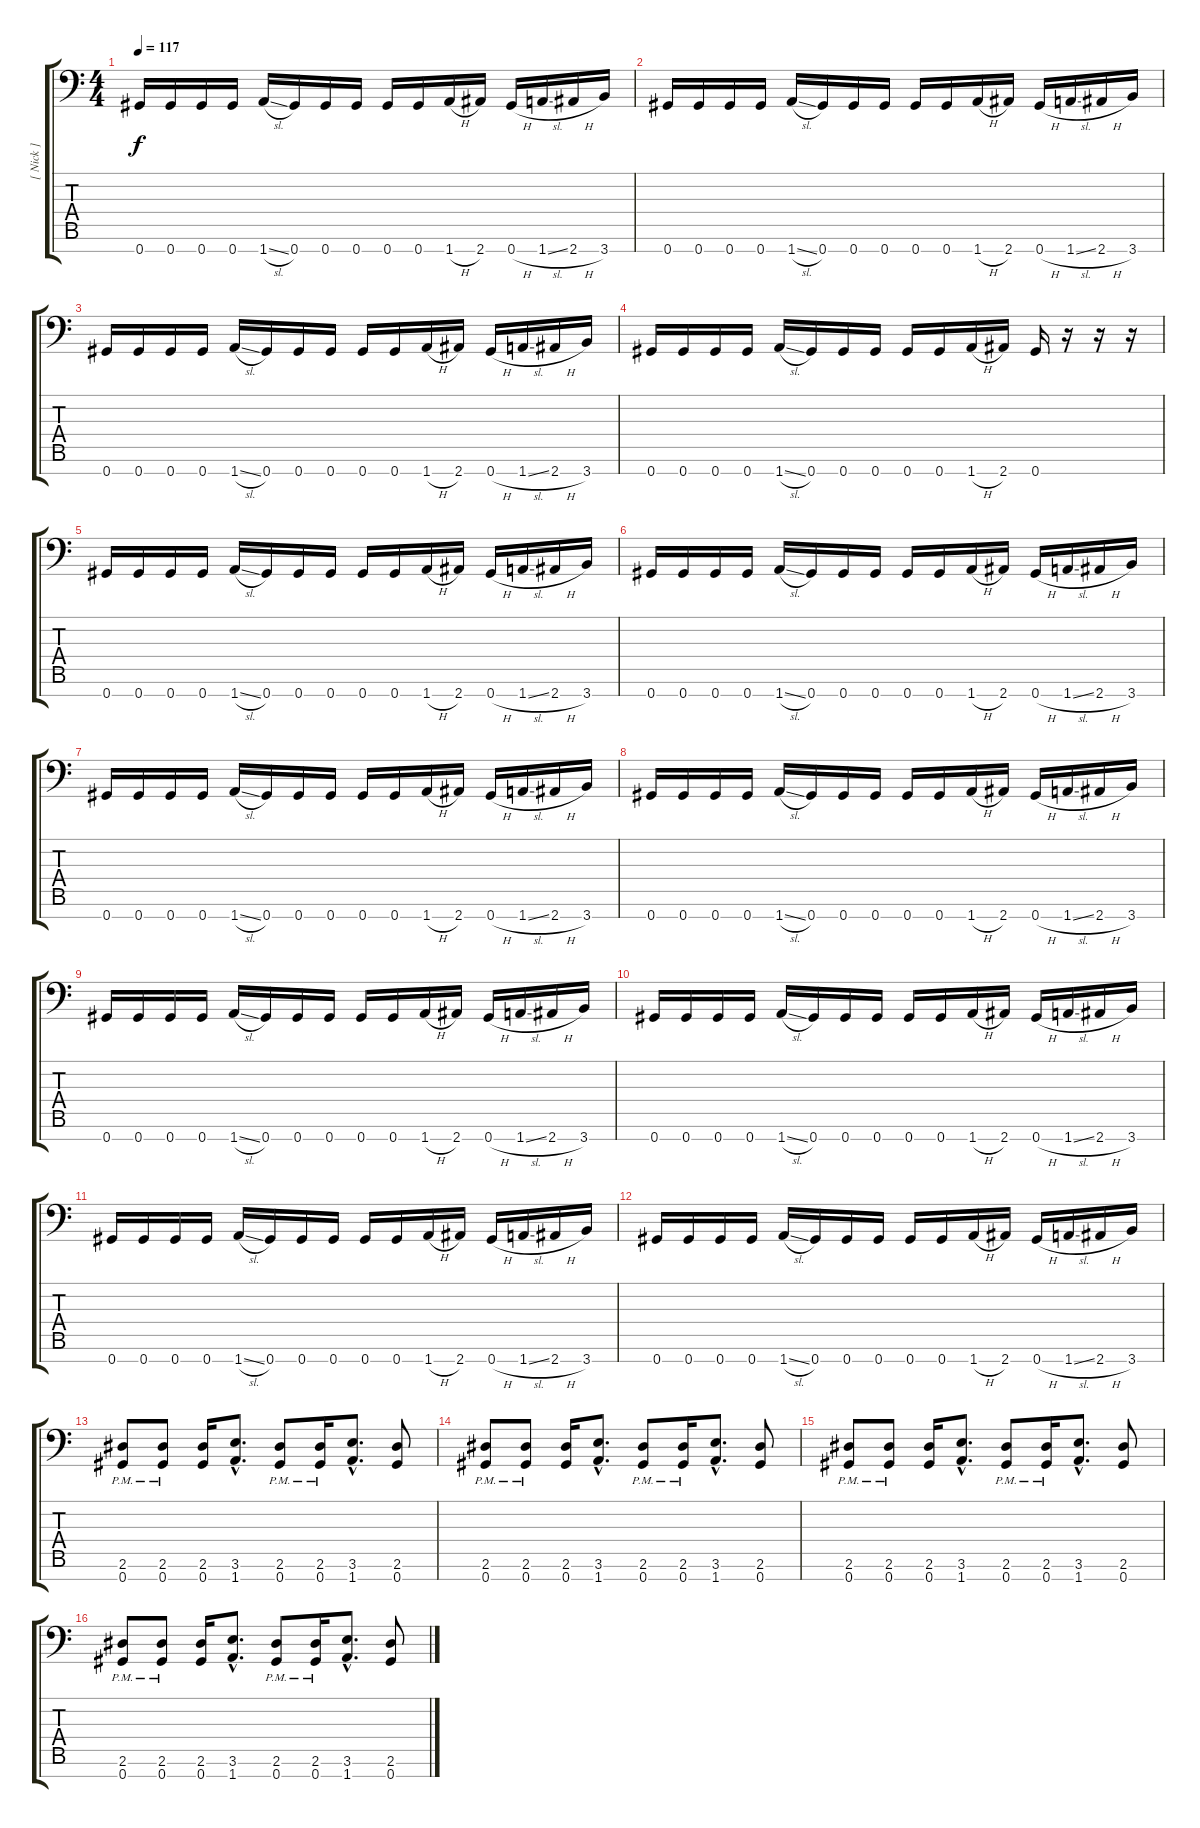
\track ("[ Nick ]" "[ Nick ]") {instrument overdrivenguitar}
\staff {score tabs}
\tuning (Db4 Ab3 E3 B2 Gb2 Db2 Ab1) {hide}
\ts (4 4)
\tempo 117
\clef f4
\ks c
0.7.16{dy f instrument overdrivenguitar} 0.7.16 0.7.16 0.7.16 1.7{sl}.16 0.7.16 0.7.16 0.7.16 0.7.16 0.7.16 1.7{h}.16 2.7.16 0.7{h}.16 1.7{sl}.16 2.7{h}.16 3.7.16 |
0.7.16 0.7.16 0.7.16 0.7.16 1.7{sl}.16 0.7.16 0.7.16 0.7.16 0.7.16 0.7.16 1.7{h}.16 2.7.16 0.7{h}.16 1.7{sl}.16 2.7{h}.16 3.7.16 |
0.7.16 0.7.16 0.7.16 0.7.16 1.7{sl}.16 0.7.16 0.7.16 0.7.16 0.7.16 0.7.16 1.7{h}.16 2.7.16 0.7{h}.16 1.7{sl}.16 2.7{h}.16 3.7.16 |
0.7.16 0.7.16 0.7.16 0.7.16 1.7{sl}.16 0.7.16 0.7.16 0.7.16 0.7.16 0.7.16 1.7{h}.16 2.7.16 0.7.16 r.16 r.16 r.16 |
0.7.16 0.7.16 0.7.16 0.7.16 1.7{sl}.16 0.7.16 0.7.16 0.7.16 0.7.16 0.7.16 1.7{h}.16 2.7.16 0.7{h}.16 1.7{sl}.16 2.7{h}.16 3.7.16 |
0.7.16 0.7.16 0.7.16 0.7.16 1.7{sl}.16 0.7.16 0.7.16 0.7.16 0.7.16 0.7.16 1.7{h}.16 2.7.16 0.7{h}.16 1.7{sl}.16 2.7{h}.16 3.7.16 |
0.7.16 0.7.16 0.7.16 0.7.16 1.7{sl}.16 0.7.16 0.7.16 0.7.16 0.7.16 0.7.16 1.7{h}.16 2.7.16 0.7{h}.16 1.7{sl}.16 2.7{h}.16 3.7.16 |
0.7.16 0.7.16 0.7.16 0.7.16 1.7{sl}.16 0.7.16 0.7.16 0.7.16 0.7.16 0.7.16 1.7{h}.16 2.7.16 0.7{h}.16 1.7{sl}.16 2.7{h}.16 3.7.16 |
0.7.16 0.7.16 0.7.16 0.7.16 1.7{sl}.16 0.7.16 0.7.16 0.7.16 0.7.16 0.7.16 1.7{h}.16 2.7.16 0.7{h}.16 1.7{sl}.16 2.7{h}.16 3.7.16 |
0.7.16 0.7.16 0.7.16 0.7.16 1.7{sl}.16 0.7.16 0.7.16 0.7.16 0.7.16 0.7.16 1.7{h}.16 2.7.16 0.7{h}.16 1.7{sl}.16 2.7{h}.16 3.7.16 |
0.7.16 0.7.16 0.7.16 0.7.16 1.7{sl}.16 0.7.16 0.7.16 0.7.16 0.7.16 0.7.16 1.7{h}.16 2.7.16 0.7{h}.16 1.7{sl}.16 2.7{h}.16 3.7.16 |
0.7.16 0.7.16 0.7.16 0.7.16 1.7{sl}.16 0.7.16 0.7.16 0.7.16 0.7.16 0.7.16 1.7{h}.16 2.7.16 0.7{h}.16 1.7{sl}.16 2.7{h}.16 3.7.16 |
(2.6{pm} 0.7{pm}).8 (2.6{pm} 0.7{pm}).8 (2.6 0.7).16 (3.6{hac} 1.7{hac}).8{d} (2.6{pm} 0.7{pm}).8 (2.6{pm} 0.7{pm}).16 (3.6{hac} 1.7{hac}).8{d} (2.6 0.7).8 |
(2.6{pm} 0.7{pm}).8 (2.6{pm} 0.7{pm}).8 (2.6 0.7).16 (3.6{hac} 1.7{hac}).8{d} (2.6{pm} 0.7{pm}).8 (2.6{pm} 0.7{pm}).16 (3.6{hac} 1.7{hac}).8{d} (2.6 0.7).8 |
(2.6{pm} 0.7{pm}).8 (2.6{pm} 0.7{pm}).8 (2.6 0.7).16 (3.6{hac} 1.7{hac}).8{d} (2.6{pm} 0.7{pm}).8 (2.6{pm} 0.7{pm}).16 (3.6{hac} 1.7{hac}).8{d} (2.6 0.7).8 |
(2.6{pm} 0.7{pm}).8 (2.6{pm} 0.7{pm}).8 (2.6 0.7).16 (3.6{hac} 1.7{hac}).8{d} (2.6{pm} 0.7{pm}).8 (2.6{pm} 0.7{pm}).16 (3.6{hac} 1.7{hac}).8{d} (2.6 0.7).8
